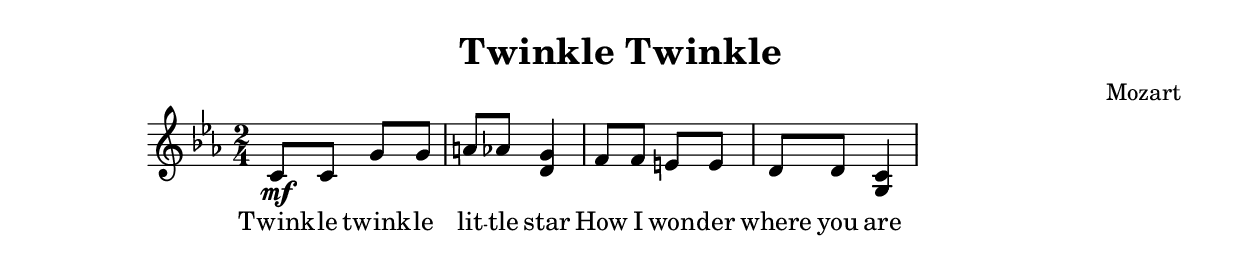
\header {
  title = "Twinkle Twinkle"
  composer = "Mozart"
}

\relative c' {
\time 2/4
\key c \minor
  c8\mf c g' g
  a aes <g d>4
  f8 f e e
  d d <c g>4
}

\addlyrics {
  Twink -- le twink -- le lit -- tle star
  How I won -- der where you are
}
